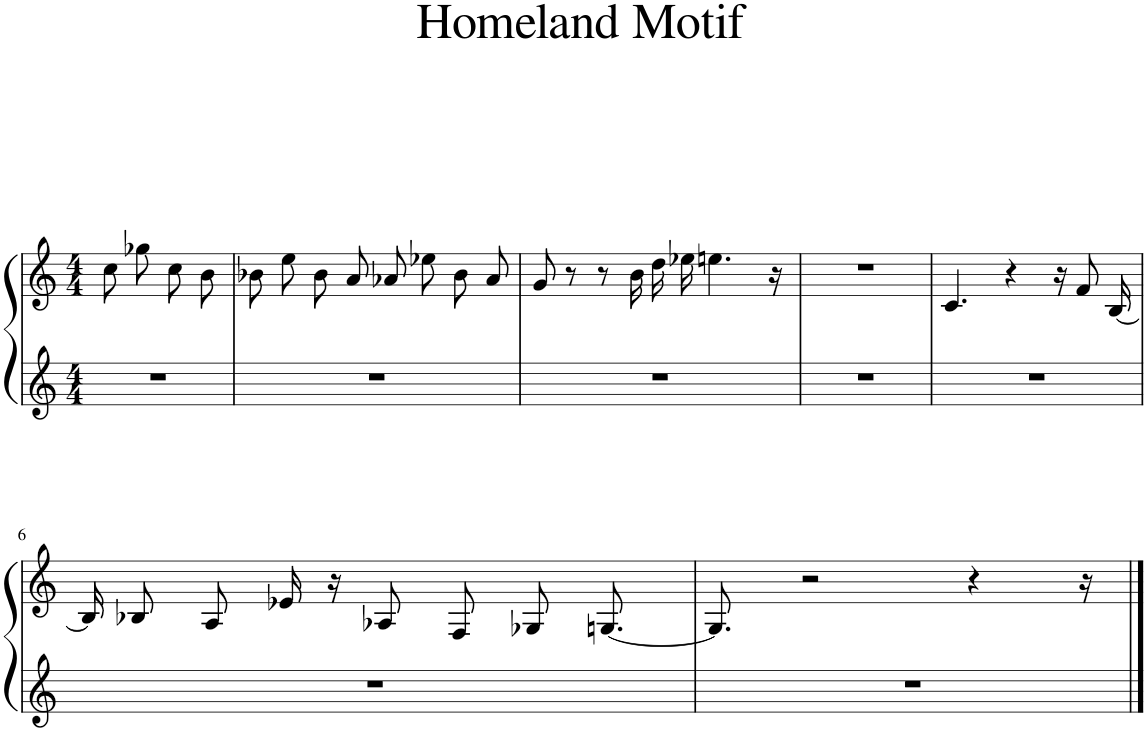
**kern	**kern
*part1	*part1
*staff2	*staff1
*I"Piano	*
*I'Pno	*
*clefG2	*clefG2
*k[]	*k[]
*M4/4	*M4/4
=1	=1
1r	8cc\L
.	8gg-X\J
.	8cc\L
.	8b\J
.	2ryy
=2	=2
1r	8b-X\L
.	8ee\J
.	8b-/L
.	8a/J
.	8a-X\L
.	8ee-X\J
.	8b-/L
.	8a-/J
=3	=3
1r	8g/
.	8r
.	8r
.	16b\LL
.	16dd\JJ
.	16ee-X\
.	4.een\
.	16r
=4	=4
1r	1r
=5	=5
2..r	4.c/
.	4r
.	16r
.	8f/
.	[16B/
8r	8ryy
!!LO:LB:g=z
=6	=6
1r	16B/KL]
.	8B-X/
.	8A/J
.	16e-X/
.	16r
.	8A-X/
.	8F/L
.	8G-X/J
.	[8.Gn/J
=7	=7
1r	8.G/]
.	2r
.	4r
.	16r
==	==
*-	*-
